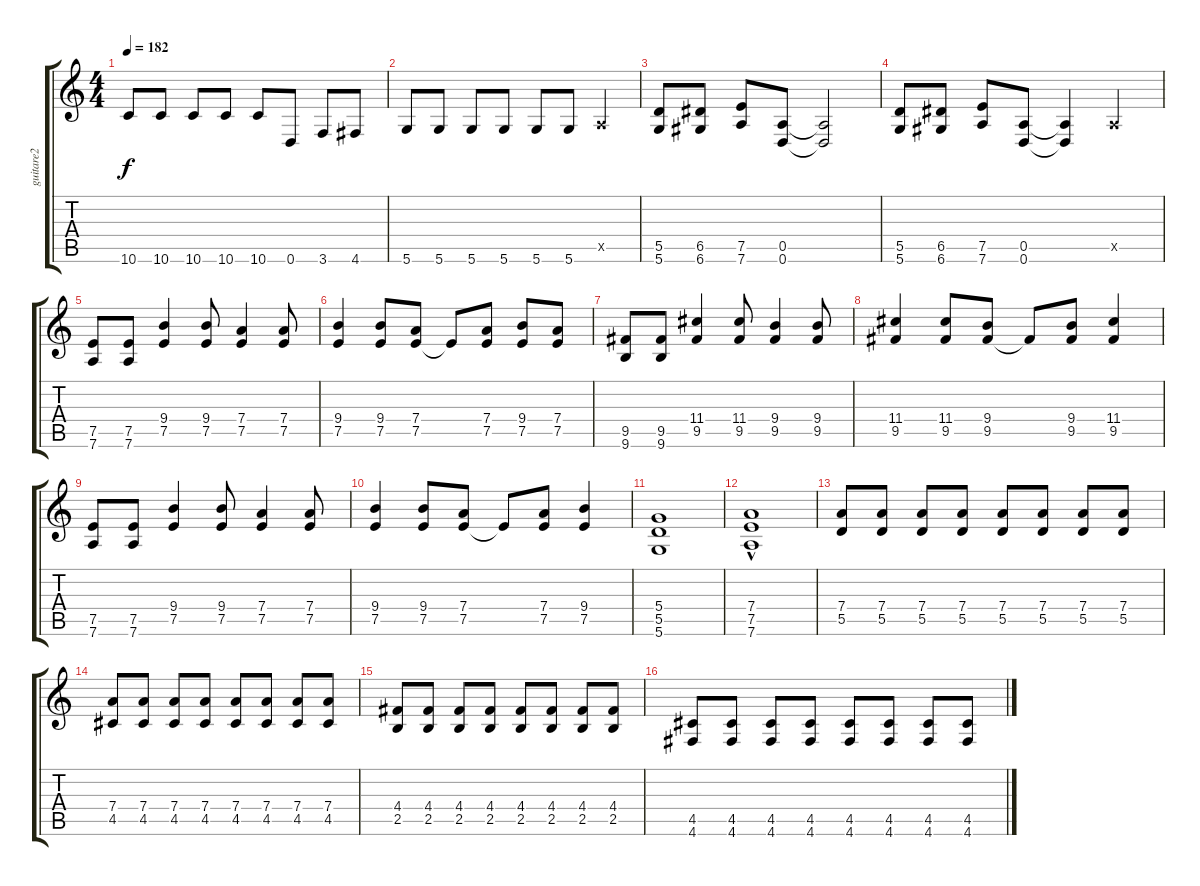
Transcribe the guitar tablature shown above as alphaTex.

\track ("guitare2" "guitare2") {instrument distortionguitar}
\staff {score tabs}
\tuning (E4 B3 G3 D3 A2 D2) {hide}
\ts (4 4)
\tempo 182
\clef g2
\ks c
10.6.8{dy f} 10.6.8 10.6.8 10.6.8 10.6.8 0.6.8 3.6.8 4.6.8 |
5.6.8 5.6.8 5.6.8 5.6.8 5.6.8 5.6.8 0.5{x}.4 |
(5.5 5.6).8 (6.5 6.6).8 (7.5 7.6).8 (0.5 0.6).8 (0.5{t} 0.6{t}).2 |
(5.5 5.6).8 (6.5 6.6).8 (7.5 7.6).8 (0.5 0.6).8 (0.5{t} 0.6{t}).4 0.5{x}.4 |
(7.5 7.6).8 (7.5 7.6).8 (9.4 7.5).4 (9.4 7.5).8 (7.4 7.5).4 (7.4 7.5).8 |
(9.4 7.5).4 (9.4 7.5).8 (7.4 7.5).8 7.5{t}.8 (7.4 7.5).8 (9.4 7.5).8 (7.4 7.5).8 |
(9.5 9.6).8 (9.5 9.6).8 (11.4 9.5).4 (11.4 9.5).8 (9.4 9.5).4 (9.4 9.5).8 |
(11.4 9.5).4 (11.4 9.5).8 (9.4 9.5).8 9.5{t}.8 (9.4 9.5).8 (11.4 9.5).4 |
(7.5 7.6).8 (7.5 7.6).8 (9.4 7.5).4 (9.4 7.5).8 (7.4 7.5).4 (7.4 7.5).8 |
(9.4 7.5).4 (9.4 7.5).8 (7.4 7.5).8 7.5{t}.8 (7.4 7.5).8 (9.4 7.5).4 |
(5.4 5.5 5.6).1 |
(7.4 7.5{hac} 7.6{hac}).1 |
(7.4 5.5).8 (7.4 5.5).8 (7.4 5.5).8 (7.4 5.5).8 (7.4 5.5).8 (7.4 5.5).8 (7.4 5.5).8 (7.4 5.5).8 |
(7.4 4.5).8 (7.4 4.5).8 (7.4 4.5).8 (7.4 4.5).8 (7.4 4.5).8 (7.4 4.5).8 (7.4 4.5).8 (7.4 4.5).8 |
(4.4 2.5).8 (4.4 2.5).8 (4.4 2.5).8 (4.4 2.5).8 (4.4 2.5).8 (4.4 2.5).8 (4.4 2.5).8 (4.4 2.5).8 |
(4.5 4.6).8 (4.5 4.6).8 (4.5 4.6).8 (4.5 4.6).8 (4.5 4.6).8 (4.5 4.6).8 (4.5 4.6).8 (4.5 4.6).8
